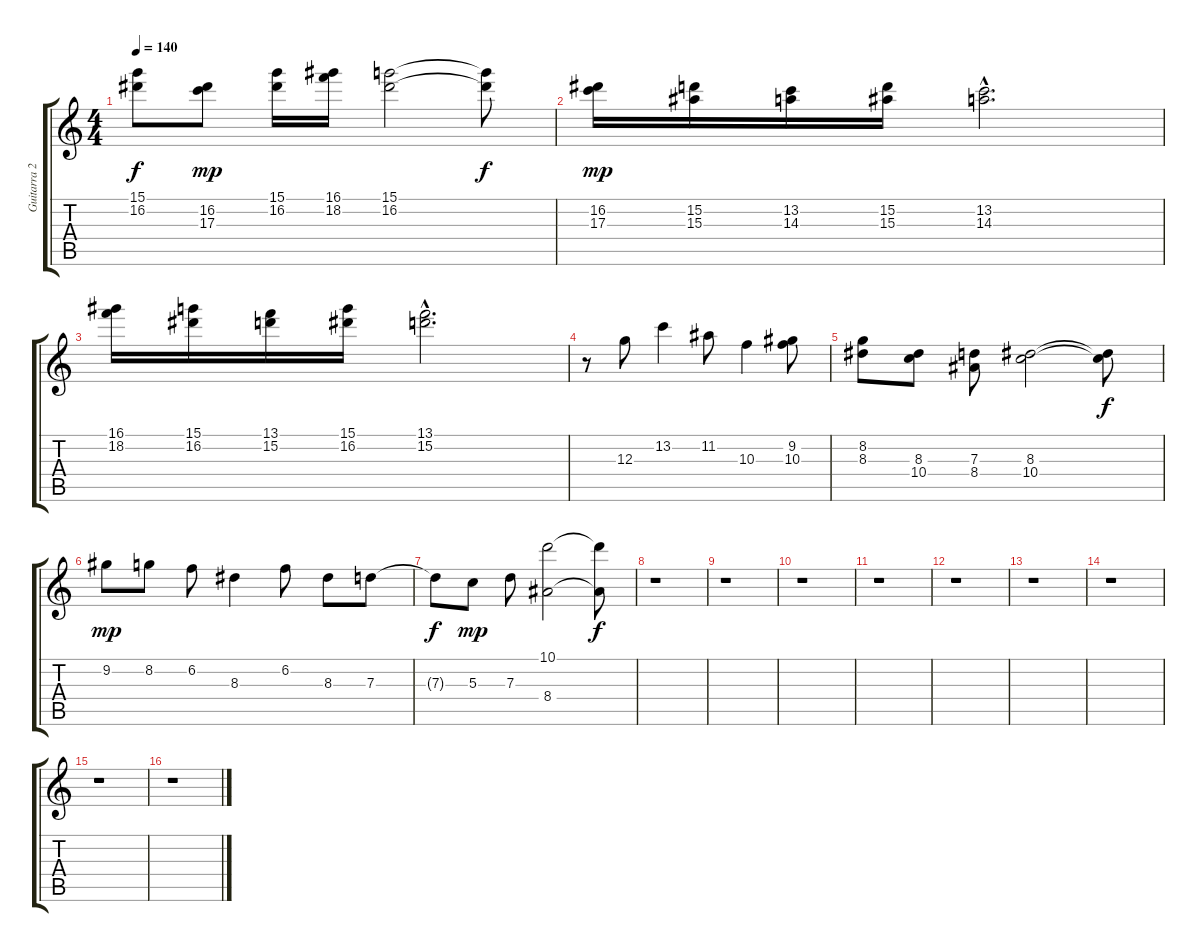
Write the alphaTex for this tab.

\track ("Guitarra 2" "Guitarra 2") {instrument distortionguitar}
\staff {score tabs}
\tuning (E4 B3 G3 D3 A2 E2) {hide}
\ts (4 4)
\tempo 140
\clef g2
\ks c
(15.1{t} 16.2{t}).8{dy f} (16.2 17.3).8{dy mp} (15.1 16.2).16 (16.1 18.2).16 (15.1 16.2).2 (15.1{t} 16.2{t}).8{dy f} |
(16.2 17.3).16{dy mp} (15.2 15.3).16 (13.2 14.3).16 (15.2 15.3).16 (13.2{hac} 14.3{hac}).2{d} |
(16.1 18.2).16 (15.1 16.2).16 (13.1 15.2).16 (15.1 16.2).16 (13.1{hac} 15.2{hac}).2{d} |
r.8 12.3.8 13.2.4 11.2.8 10.3.4 (9.2 10.3).8 |
(8.2 8.3).8 (8.3 10.4).8 (7.3 8.4).8 (8.3 10.4).2 (8.3{t} 10.4{t}).8{dy f} |
9.2.8{dy mp} 8.2.8 6.2.8 8.3.4 6.2.8 8.3.8 7.3.8 |
7.3{t}.8{dy f} 5.3.8{dy mp} 7.3.8 (10.1 8.4).2 (10.1{t} 8.4{t}).8{dy f} |
r.1 |
r.1 |
r.1 |
r.1 |
r.1 |
r.1 |
r.1 |
r.1 |
r.1
